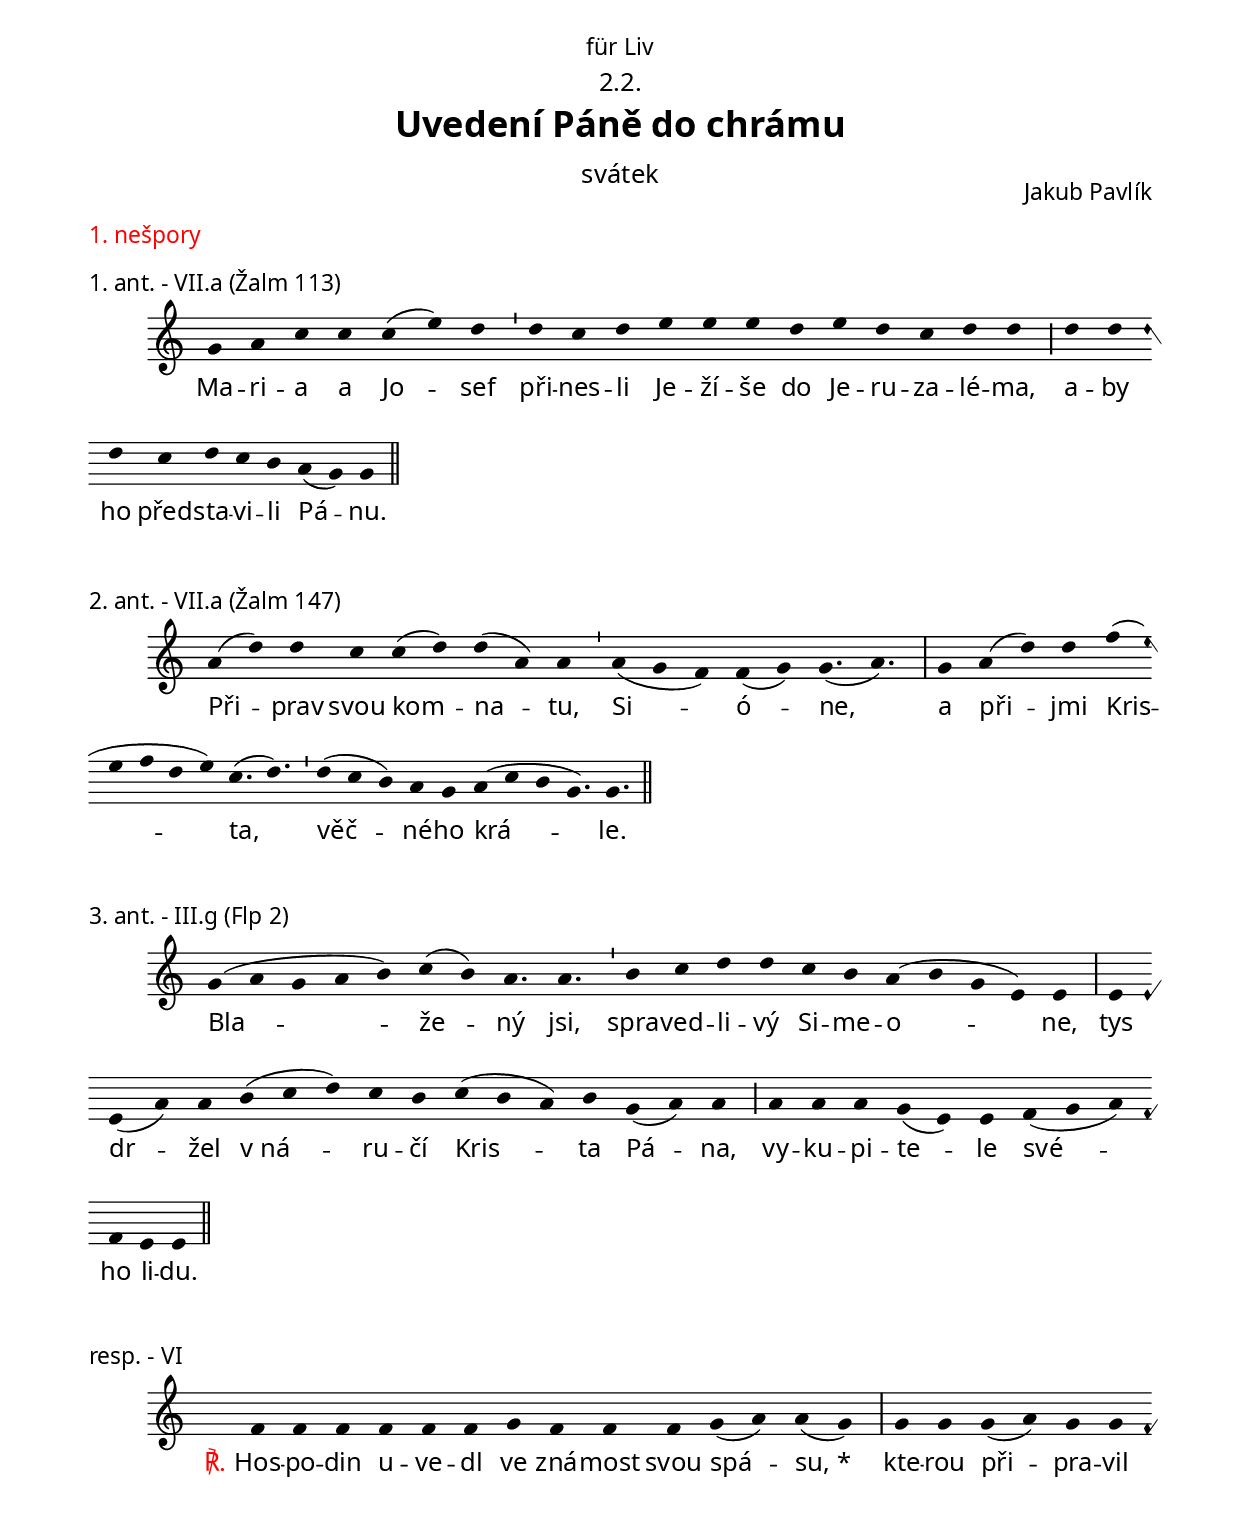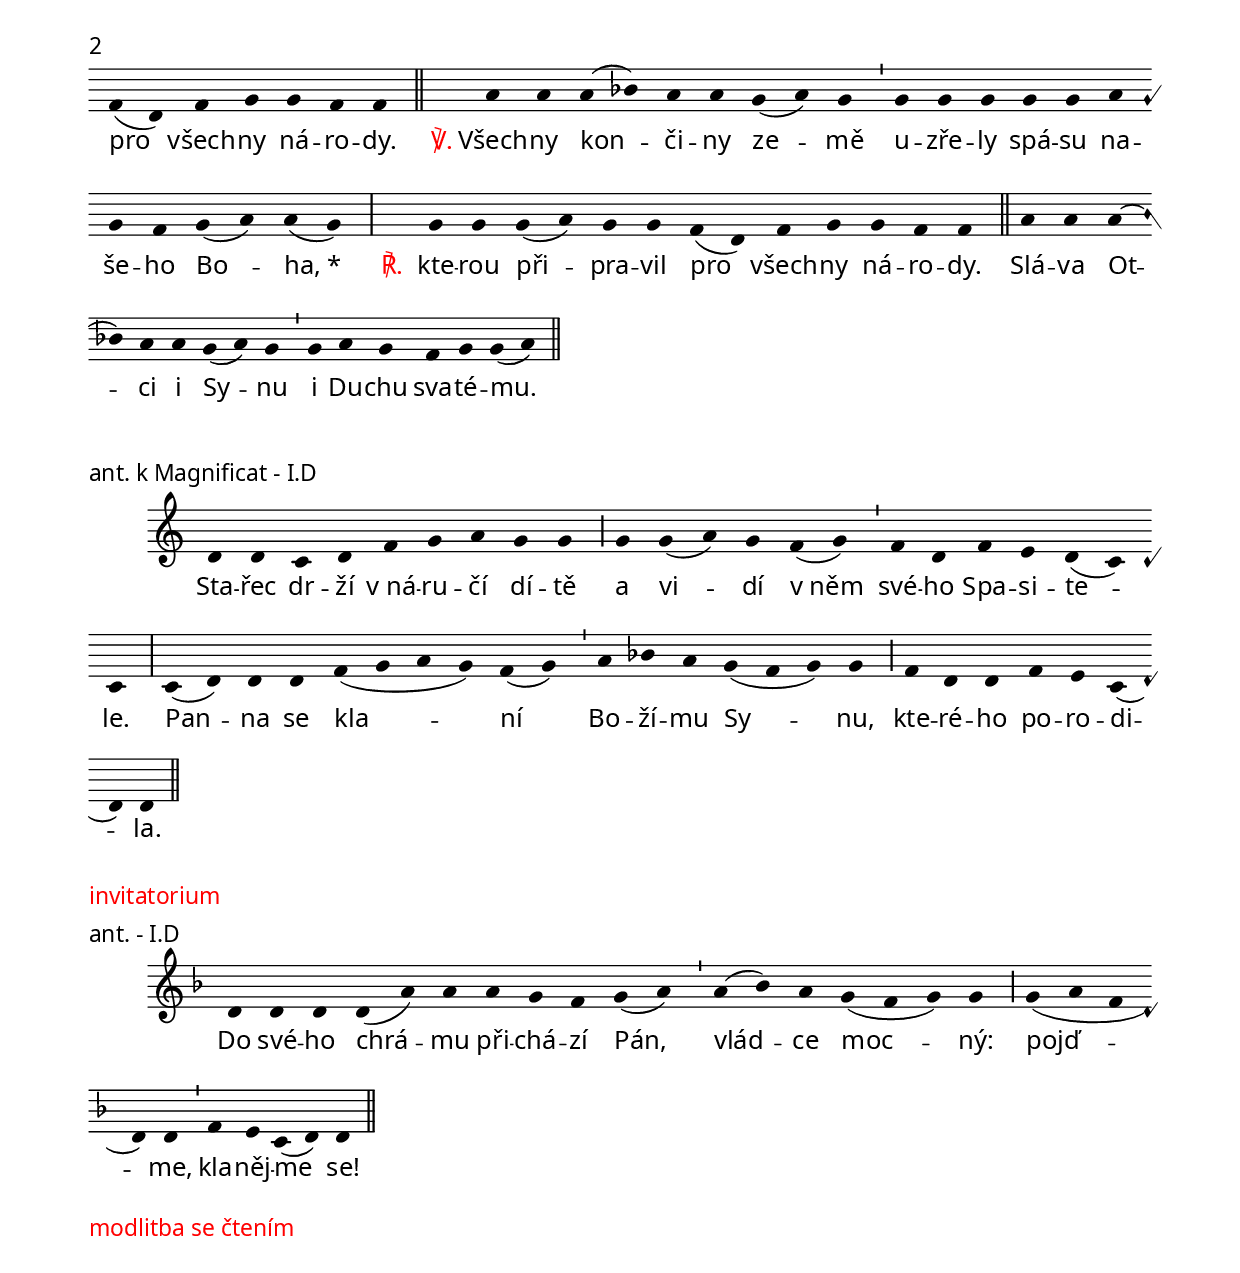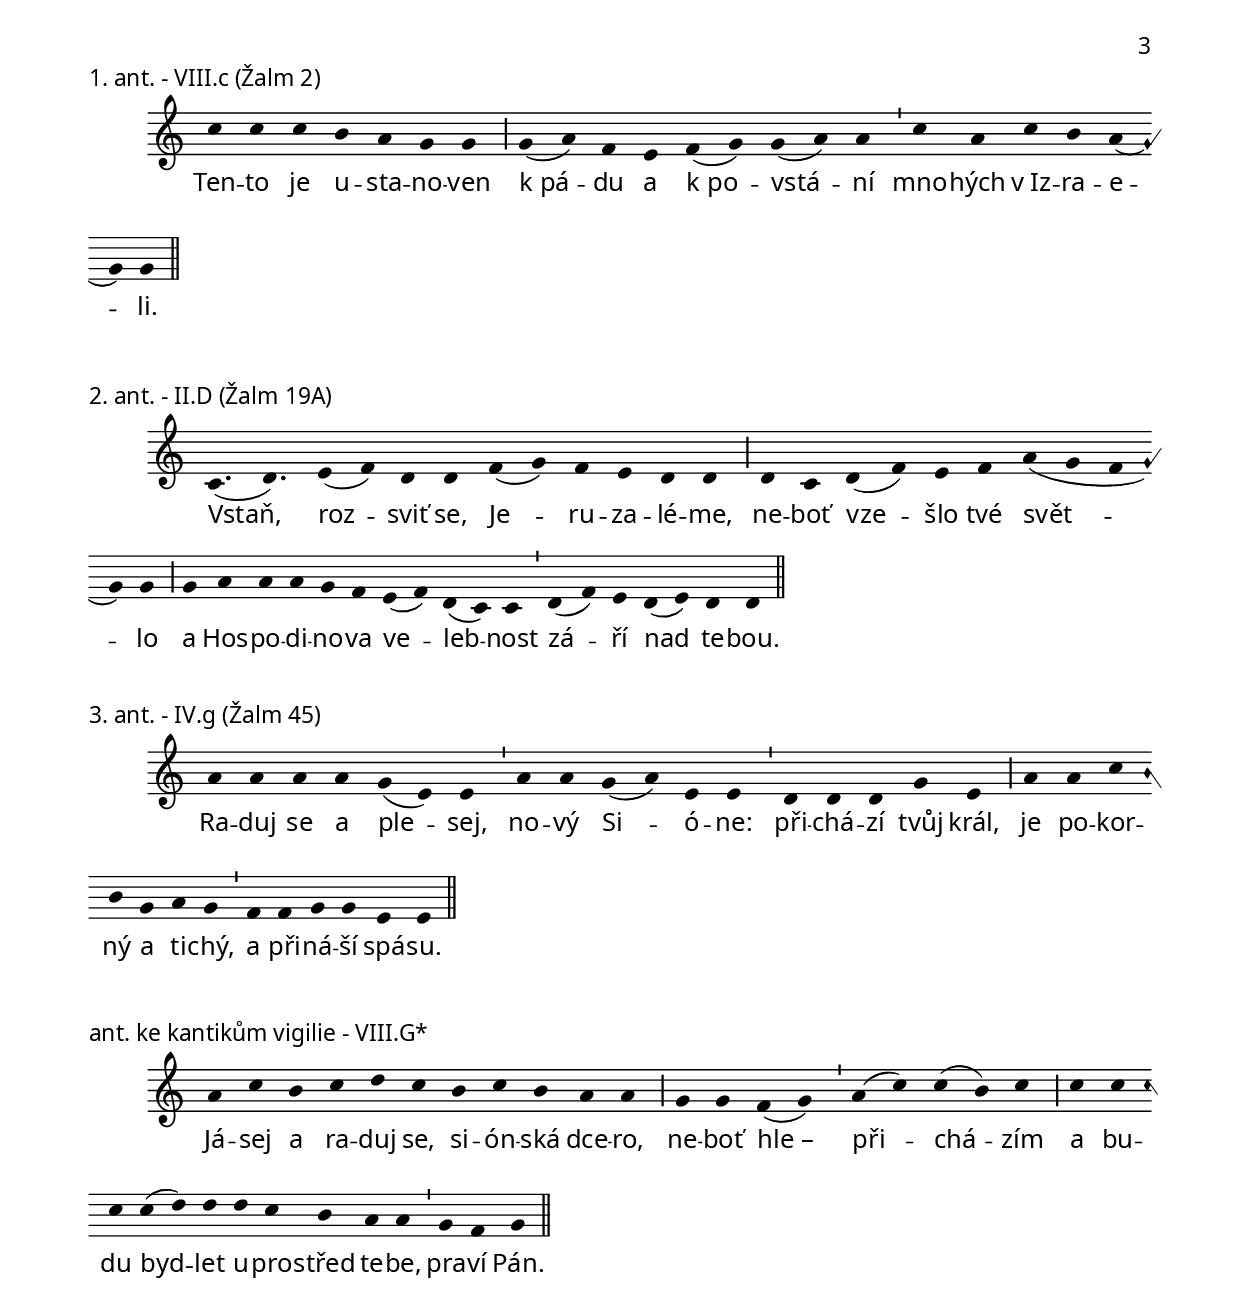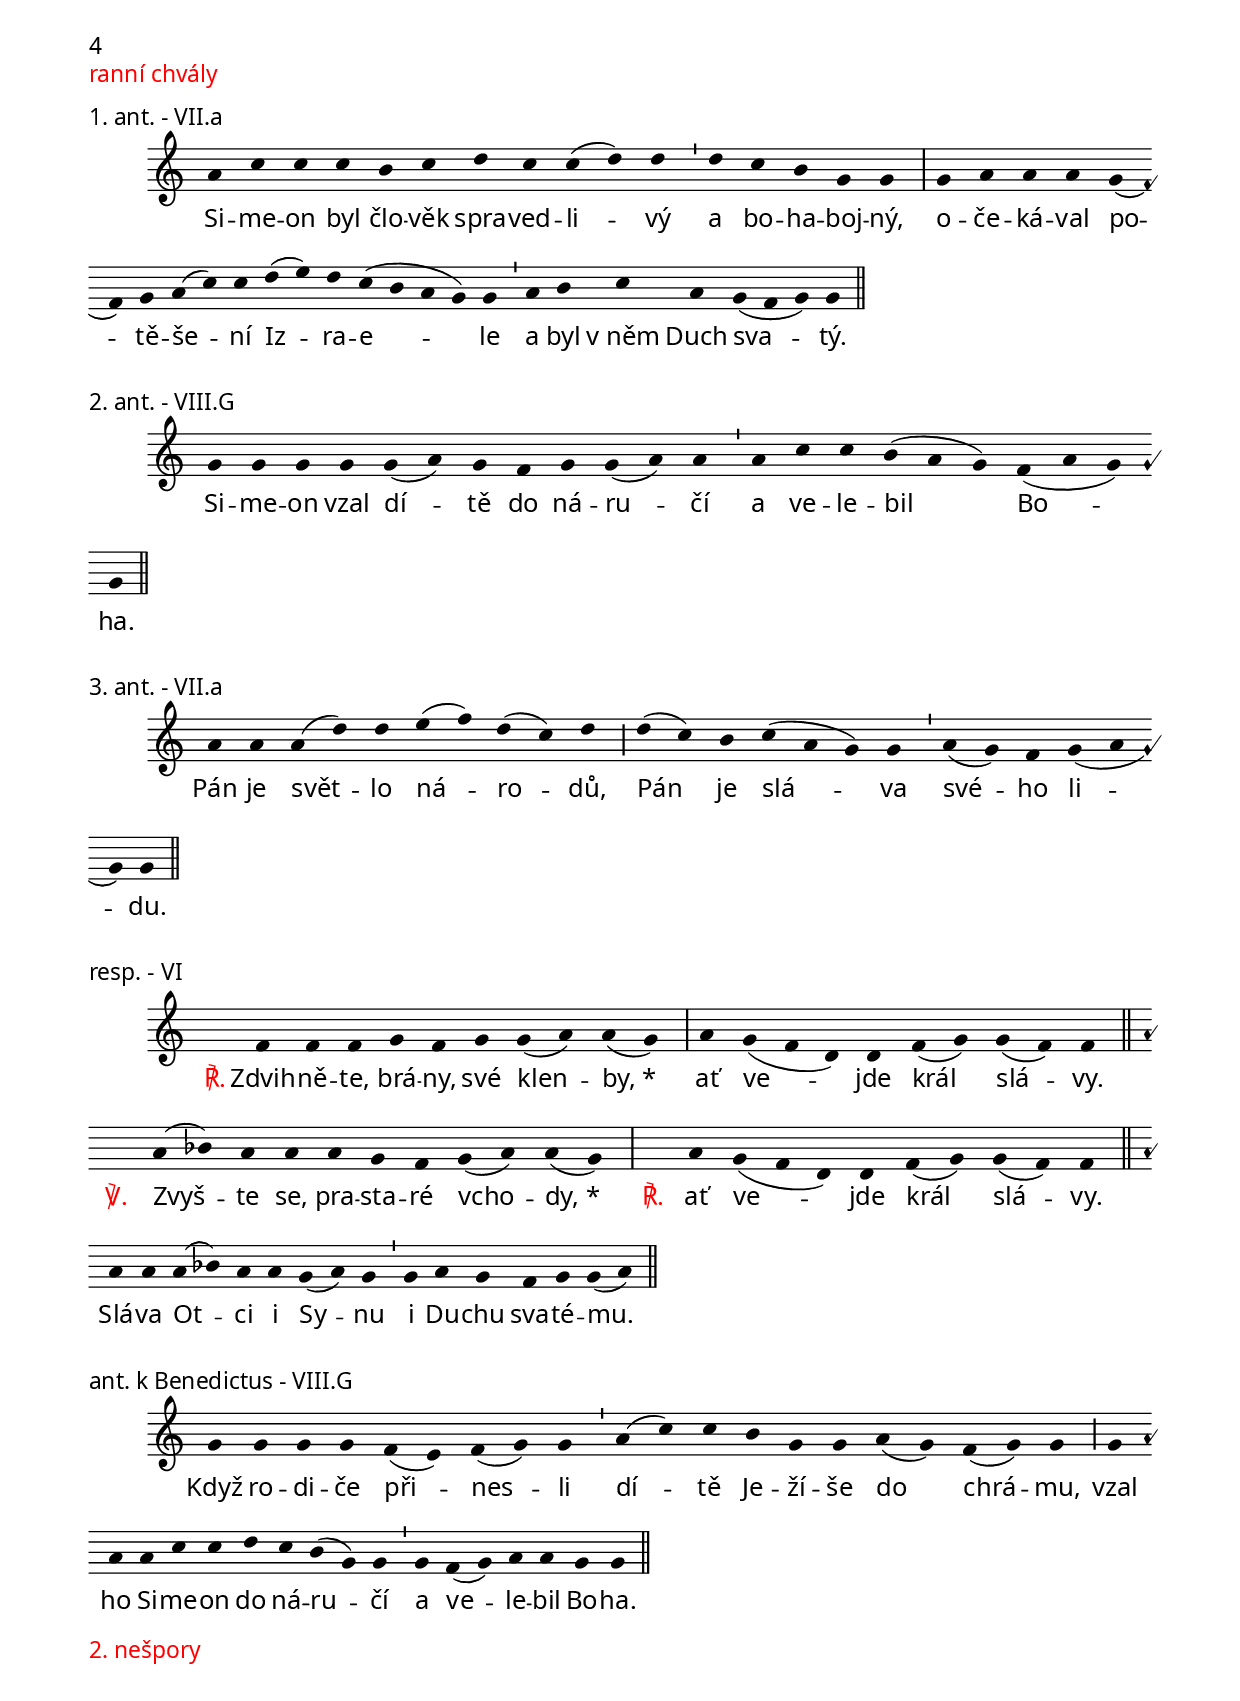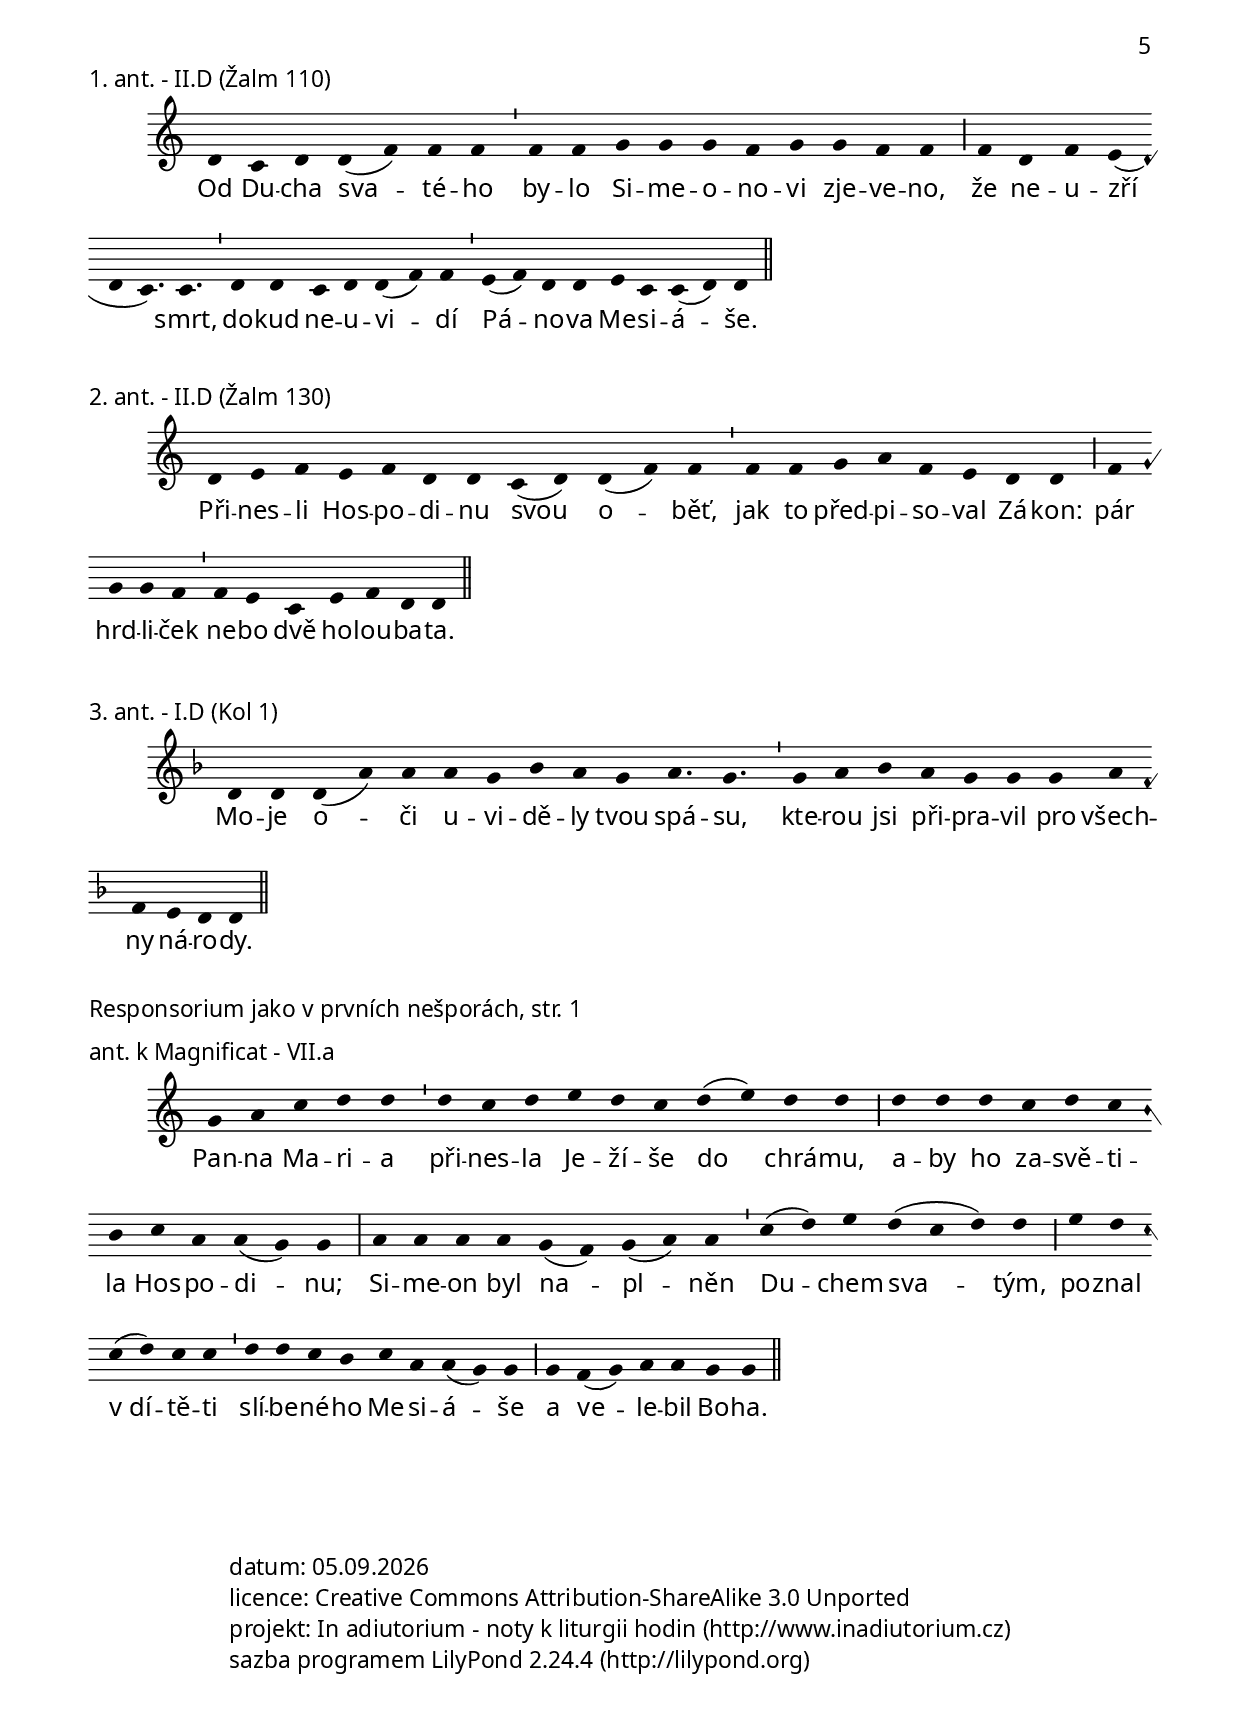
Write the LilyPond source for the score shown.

\version "2.14.2"

\include "../spolecne.ly"
\include "../dilyresponsorii.ly"

\header {
  title = \markup\titleSvatek
            "Uvedení Páně do chrámu"
            "svátek"
            2.2.
  composer = "Jakub Pavlík"
  dedication = "für Liv"
}

\markup {\nadpisHodinka {"1. nešpory"}}

\score {
  \relative c'' {
    \choralniRezim
    g4 a c c c( e) d \barMin
    d c d e e e d e d c d d \barMaior
    d d d c d c b a( g) g \barFinalis
  }
  \addlyrics {
    Ma -- ri -- a a Jo -- sef
    při -- nes -- li Je -- ží -- še do Je -- ru -- za -- lé -- ma,
    a -- by ho před -- sta -- vi -- li Pá -- nu.
  }
  \header {
    quid = "1. ant."
    modus = "VII"
    differentia = "a"
    psalmus = "Žalm 113"
    id = "1ne-a1"
    piece = \markup {\sestavTitulek}
  }
}

\score {
  \relative c'' {
    \choralniRezim
    a4( d) d c c( d) d( a) a \barMin
    a( g f) f( g) g4.( a) \barMax
    g4 a( d) d f( e f d e) c4.( d) \barMin
    d4( c b) a g a( c b g4.) g \barFinalis
  }
  \addlyrics {
    Při -- prav svou kom -- na -- tu,
    Si -- ó -- ne,
    a při -- jmi Kris -- ta,
    věč -- né -- ho krá -- le.
  }
  \header {
    quid = "2. ant."
    modus = "VII"
    differentia = "a"
    psalmus = "Žalm 147"
    id = "1ne-a2"
    piece = \markup {\sestavTitulek}
  }
}

\score {
  \relative c'' {
    \choralniRezim
    g4( a g a b) c( b) a4. a \barMin
    b4 c d d c b a( b g e) e \barMax
    e e( a) a b( c d) c b c( b a) b g( a) a \barMaior
    a a a g( e) e f( g a) f e e \barFinalis
  }
  \addlyrics {
    Bla -- že -- ný jsi,
    spra -- ved -- li -- vý Si -- me -- o -- ne,
    tys dr -- žel v_ná -- ru -- čí Kris -- ta Pá -- na,
    vy -- ku -- pi -- te -- le své -- ho li -- du.
  }
  \header {
    quid = "3. ant."
    modus = "III"
    differentia = "g"
    psalmus = "Flp 2"
    id = "1ne-a3"
    piece = \markup {\sestavTitulek}
  }
}

\score {
  \relative c' {
    \choralniRezim

    \label #'respInesp

    % R
    \neviditelna f
    f4 f f f f f g f f f g( a) a( g) \barMax
    g g g( a) g g f( d) f g g f f \barFinalis
    % V
    \neviditelna a
    a4 a a( bes) a a g( a) g \barMin g g g g g a g f g( a) a( g) \barMax
    % R
    \neviditelna g
    g g g( a) g g f( d) f g g f f \barFinalis
    % Slava
    \respVIdoxologie \barFinalis
  }
  \addlyrics {
    \Response Hos -- po -- din u -- ve -- dl ve zná -- most svou spá -- su,_*
    kte -- rou při -- pra -- vil pro všech -- ny ná -- ro -- dy.
    \Verse Všech -- ny kon -- či -- ny ze -- mě u -- zře -- ly spá -- su na -- še -- ho Bo -- ha,_*
    \Response kte -- rou při -- pra -- vil pro všech -- ny ná -- ro -- dy.
    \textRespDoxologie
  }
  \header {
    quid = "resp."
    modus = "VI"
    id = "1ne-resp"
    piece = \markup {\sestavTitulekResp}
  }
}

\score {
  \relative c' {
    \choralniRezim
    d4 d c d f g a g g \barMaior
    g g( a) g f( g) \barMin f d f e d( c) c \barMax
    c( d) d d f( g a g) f( g) \barMin
    a bes a g( f g) g \barMaior
    f d d f e c( d) d \barFinalis
  }
  \addlyrics {
    Sta -- řec dr -- ží v_ná -- ru -- čí dí -- tě
    a vi -- dí v_něm své -- ho Spa -- si -- te -- le.
    Pan -- na se kla -- ní
    Bo -- ží -- mu Sy -- nu,
    kte -- ré -- ho po -- ro -- di -- la.
  }
  \header {
    quid = "ant. k Magnificat"
    modus = "I"
    differentia = "D"
    psalmus = ""
    id = "1ne-amag"
    piece = \markup {\sestavTitulekBezZalmu}
  }
}

\markup {\nadpisHodinka {"invitatorium"}}

\score {
  \relative c' {
    \choralniRezim
    \key f \major
    d4 d d d( a') a a g f g( a) \barMin
    a4( bes) a g( f g) g \barMaior
    g( a f d) d \barMin
    f e c( d) d \barFinalis
  }
  \addlyrics {
    Do své -- ho chrá -- mu při -- chá -- zí Pán,
    vlád -- ce moc -- ný:
    pojď -- me,
    kla -- něj -- me se!
  }
  \header {
    quid = "ant."
    modus = "I"
    differentia = "D"
    psalmus = ""
    id = "invit"
    piece = \markup {\sestavTitulekBezZalmu}
  }
}

\markup {\nadpisHodinka {"modlitba se čtením"}}

\score {
  \relative c'' {
    \choralniRezim
    c4 c c b a g g \barMaior
    g( a) f e f( g) g( a) a \barMin
    c a c b a( g) g \barFinalis
  }
  \addlyrics {
    Ten -- to je u -- sta -- no -- ven
    k_pá -- du a k_po -- vstá -- ní
    mno -- hých v_Iz -- ra -- e -- li.
  }
  \header {
    quid = "1. ant."
    modus = "VIII"
    differentia = "c"
    psalmus = "Žalm 2"
    id = "mc-a1"
    piece = \markup {\sestavTitulek}
  }
}

\score {
  \relative c' {
    \choralniRezim
    c4.( d) e4( f) d d f( g) f e d d \barMaior
    d c d( f) e f a( g f g) g \barMaior
    g a a a g f e( f) d( c) c \barMin
    d( f) e d( e) d d \barFinalis
  }
  \addlyrics {
    Vstaň, roz -- sviť se, Je -- ru -- za -- lé -- me,
    ne -- boť vze -- šlo tvé svět -- lo
    a Hos -- po -- di -- no -- va ve -- leb -- nost
    zá -- ří nad te -- bou.
  }
  \header {
    quid = "2. ant."
    modus = "II"
    differentia = "D"
    psalmus = "Žalm 19A"
    id = "mc-a2"
    piece = \markup {\sestavTitulek}
  }
}

\score {
  \relative c'' {
    \choralniRezim
    a4 a a a g( e) e \barMin a a g( a) e e \barMin
    d d d g e \barMaior
    a a c b g a g \barMin
    f f g g e e \barFinalis
  }
  \addlyrics {
    Ra -- duj se a ple -- sej, no -- vý Si -- ó -- ne:
    při -- chá -- zí tvůj král,
    je po -- kor -- ný a ti -- chý,
    a při -- ná -- ší spá -- su.
  }
  \header {
    quid = "3. ant."
    modus = "IV"
    differentia = "g"
    psalmus = "Žalm 45"
    fial = "antifony/advent_tyden2.ly#ne-1ne-a1"
    id = "mc-a3"
    piece = \markup {\sestavTitulek}
  }
}

\score {
  \relative c'' {
    \choralniRezim
    a4 c b c d c b c b a a \barMaior
    g g f( g) \barMin
    a( c) c( b) c \barMaior
    c c c c( d) d d c b a a \barMin
    g f g \barFinalis
  }
  \addlyrics {
    Já -- sej a ra -- duj se, si -- ón -- ská dce -- ro,
    ne -- boť hle_–
    při -- chá -- zím
    a bu -- du byd -- let u -- pro -- střed te -- be,
    pra -- ví Pán.
  }
  \header {
    quid = "ant. ke kantikům vigilie"
    modus = "VIII"
    differentia = "G*"
    psalmus = ""
    id = "ne-cte-avig"
    fial = "antifony/advent_tyden2.ly#ut-aben"
    piece = \markup {\sestavTitulekBezZalmu}
  }
}

\pageBreak % ZLOM

\markup {\nadpisHodinka {"ranní chvály"}}

\score {
  \relative c'' {
    \choralniRezim
    a4 c c c b c d c c( d) d \barMin
    d c b g g \barMax
    g a a a g( f) g a( c) c d( e) d c( b a g) g \barMin
    a b c a g( f g) g \barFinalis
  }
  \addlyrics {
    Si -- me -- on byl člo -- věk spra -- ved -- li -- vý
    a bo -- ha -- boj -- ný,
    o -- če -- ká -- val po -- tě -- še -- ní Iz -- ra -- e -- le
    a byl v_něm Duch sva -- tý.
  }
  \header {
    quid = "1. ant."
    modus = "VII"
    differentia = "a"
    psalmus = ""
    placet = "moc se mi nelíbí frázování _spravedlivý a bohabojný_, ale také zatím nevidím, jak jinak"
    id = "rch-a1"
    piece = \markup {\sestavTitulekBezZalmu}
  }
}

\score {
  \relative c'' {
    \choralniRezim
    g4 g g g g( a) g f g g( a) a \barMin
    a c c b( a g) f( a g) g \barFinalis
  }
  \addlyrics {
    Si -- me -- on vzal dí -- tě do ná -- ru -- čí
    a ve -- le -- bil Bo -- ha.
  }
  \header {
    quid = "2. ant."
    modus = "VIII"
    differentia = "G"
    psalmus = ""
    placet = "_velebil Boha_ lépe"
    id = "rch-a2"
    piece = \markup {\sestavTitulekBezZalmu}
  }
}

\score {
  \relative c'' {
    \choralniRezim
    a4 a a( d) d e( f) d( c) d \barMaior
    d( c) b c( a g) g \barMin
    a( g) f g( a g) g \barFinalis
  }
  \addlyrics {
    Pán je svět -- lo ná -- ro -- dů,
    Pán je slá -- va
    své -- ho li -- du.
  }
  \header {
    quid = "3. ant."
    modus = "VII"
    differentia = "a"
    psalmus = ""
    placet = "na text takového pěkného rytmu a členění zkusit pár zpěvnějších variant"
    id = "rch-a3"
    piece = \markup {\sestavTitulekBezZalmu}
  }
}

\score {
  \relative c' {
    \choralniRezim

    % R
    \neviditelna f
    f4 f f g f g g( a) a( g) \barMax
    a g( f d) d f( g) g( f) f \barFinalis
    % V
    \neviditelna a
    a( bes) a a a g f g( a) a( g) \barMax
    % R
    \neviditelna g
    a g( f d) d f( g) g( f) f \barFinalis
    % Slava
    \respVIdoxologie \barFinalis
  }
  \addlyrics {
    \Response Zdvih -- ně -- te, brá -- ny, své klen -- by,_*
    ať ve -- jde král slá -- vy.
    \Verse Zvyš -- te se, pra -- sta -- ré vcho -- dy,_*
    \Response ať ve -- jde král slá -- vy.
    \textRespDoxologie
  }
  \header {
    quid = "resp."
    modus = "VI"
    id = "rch-resp"
    piece = \markup {\sestavTitulekResp}
  }
}

\score {
  \relative c'' {
    \choralniRezim
    g4 g g g f( e) f( g) g \barMin
    a( c) c b g g a( g) f( g) g \barMaior
    g a a c c d c b( g) g \barMin
    g f( g) a a g g \barFinalis
  }
  \addlyrics {
    Když ro -- di -- če při -- nes -- li
    dí -- tě Je -- ží -- še do chrá -- mu,
    vzal ho Si -- me -- on do ná -- ru -- čí
    a ve -- le -- bil Bo -- ha.
  }
  \header {
    quid = "ant. k Benedictus"
    modus = "VIII"
    differentia = "G"
    psalmus = ""
    id = "rch-aben"
    piece = \markup {\sestavTitulekBezZalmu}
  }
}

\markup {\nadpisHodinka {"2. nešpory"}}

\score {
  \relative c' {
    \choralniRezim
    d4 c d d( f) f f \barMin
    f f g g g f g g f f \barMaior
    f d f e( d c4.) c \barMin
    d4 d c d d( f) f \barMin
    e( f) d d e c c( d) d \barFinalis
  }
  \addlyrics {
    Od Du -- cha sva -- té -- ho
    by -- lo Si -- me -- o -- no -- vi zje -- ve -- no,
    že ne -- u -- zří smrt,
    do -- kud ne -- u -- vi -- dí
    Pá -- no -- va Me -- si -- á -- še.
  }
  \header {
    quid = "1. ant."
    modus = "II"
    differentia = "D"
    psalmus = "Žalm 110"
    id = "2ne-a1"
    piece = \markup {\sestavTitulek}
  }
}

\score {
  \relative c' {
    \choralniRezim
    d4 e f e f d d c( d) d( f) f \barMin
    f f g a f e d d \barMaior
    f g g f \barMin
    f e c e f d d \barFinalis
  }
  \addlyrics {
    Při -- nes -- li Hos -- po -- di -- nu svou o -- běť,
    jak to před -- pi -- so -- val Zá -- kon:
    pár hrd -- li -- ček
    ne -- bo dvě ho -- lou -- ba -- ta.
  }
  \header {
    quid = "2. ant."
    modus = "II"
    differentia = "D"
    psalmus = "Žalm 130"
    id = "2ne-a2"
    piece = \markup {\sestavTitulek}
  }
}

\score {
  \relative c' {
    \choralniRezim
    \key f \major
    d4 d d( a') a a g bes a g a4. g \barMin
    g4 a bes a g g g a f e d d \barFinalis
  }
  \addlyrics {
    Mo -- je o -- či u -- vi -- dě -- ly tvou spá -- su,
    kte -- rou jsi při -- pra -- vil pro všech -- ny ná -- ro -- dy.
  }
  \header {
    quid = "3. ant."
    modus = "I"
    differentia = "D"
    psalmus = "Kol 1"
    fons = "slavnost Narození Páně, modlitba uprostřed dne, odpolední antifona"
    fial = "vanoce_narozenipane.ly#vden-anona"
    id = "2ne-a3"
    piece = \markup {\sestavTitulek}
  }
}

\markup {Responsorium jako v prvních nešporách, str. \page-ref #'respInesp "0" "?" }

\score {
  \relative c'' {
    \choralniRezim
    g4 a c d d \barMin
    d c d e d c d( e) d d \barMaior
    d d d c d c b c a a( g) g \barMax
    a a a a g( f) g( a) a \barMin
    c( d) e d( c d) d \barMaior
    e d c( d) c c \barMin
    d d c b c a a( g) g \barMaior
    g f( g) a a g g \barFinalis
  }
  \addlyrics {
    Pan -- na Ma -- ri -- a
    při -- nes -- la Je -- ží -- še do chrá -- mu,
    a -- by ho za -- svě -- ti -- la Hos -- po -- di -- nu;
    Si -- me -- on byl na -- pl -- něn
    Du -- chem sva -- tým,
    po -- znal v_dí -- tě -- ti
    slí -- be -- né -- ho Me -- si -- á -- še
    a ve -- le -- bil Bo -- ha.
  }
  \header {
    quid = "ant. k Magnificat"
    modus = "VII"
    differentia = "a"
    psalmus = ""
    id = "2ne-amag"
    piece = \markup {\sestavTitulekBezZalmu}
  }
}
